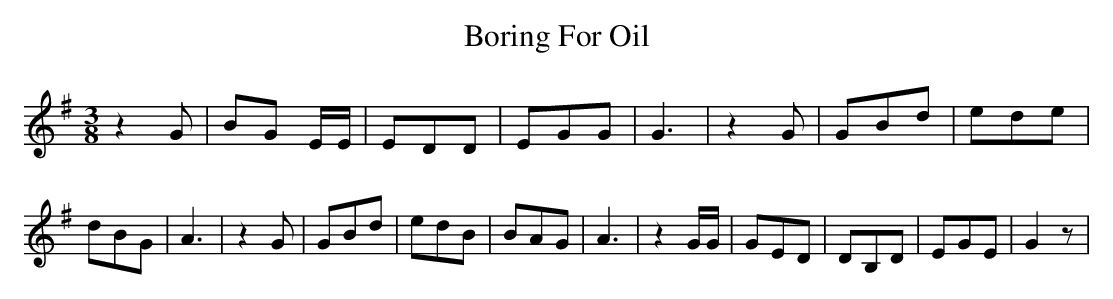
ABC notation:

X:1
T:Boring For Oil
M:3/8
L:1/8
K:G
 z2 G| BG E/2E/2| EDD| EGG| G3| z2 G| GBd| ede| dBG| A3| z2 G| GBd|\
 edB| BAG| A3| z2 G/2G/2| GED| DB,D| EGE| G2 z|
